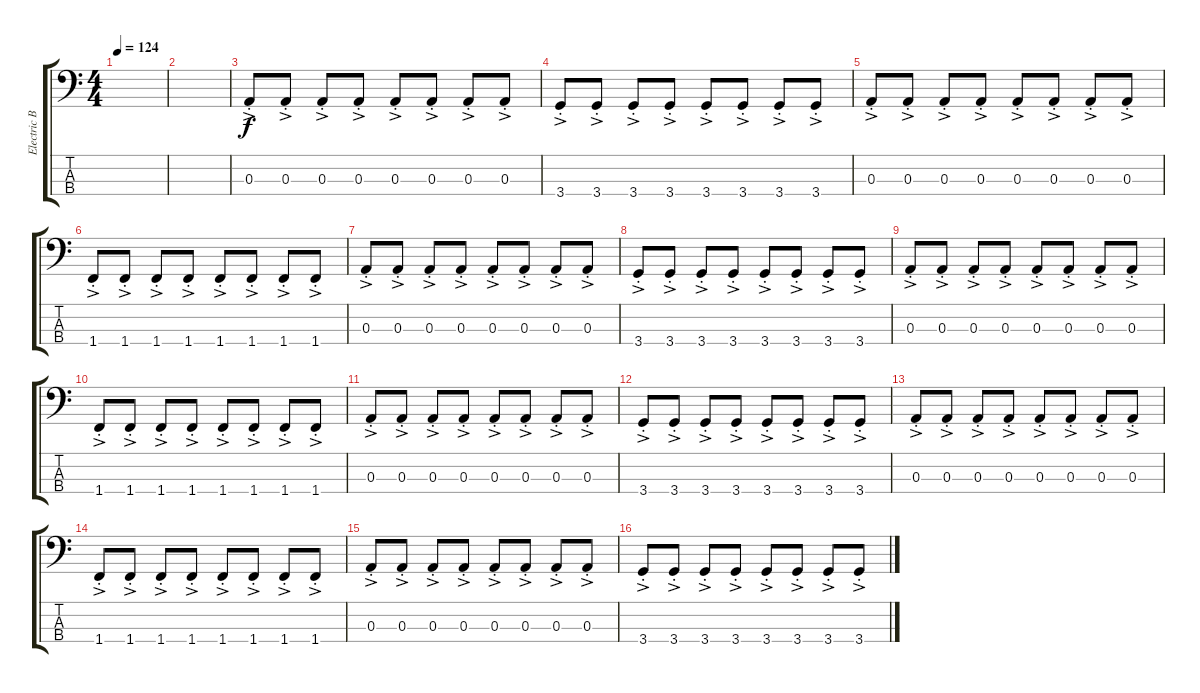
\track ("Electric Bass" "Electric B") {instrument electricbassfinger}
\staff {score tabs}
\tuning (G2 D2 A1 E1) {hide}
\ts (4 4)
\tempo 124
\clef f4
\ks c
|
|
0.3{ac st}.8 0.3{ac st}.8 0.3{ac st}.8 0.3{ac st}.8 0.3{ac st}.8 0.3{ac st}.8 0.3{ac st}.8 0.3{ac st}.8 |
3.4{ac st}.8 3.4{ac st}.8 3.4{ac st}.8 3.4{ac st}.8 3.4{ac st}.8 3.4{ac st}.8 3.4{ac st}.8 3.4{ac st}.8 |
0.3{ac st}.8 0.3{ac st}.8 0.3{ac st}.8 0.3{ac st}.8 0.3{ac st}.8 0.3{ac st}.8 0.3{ac st}.8 0.3{ac st}.8 |
1.4{ac st}.8 1.4{ac st}.8 1.4{ac st}.8 1.4{ac st}.8 1.4{ac st}.8 1.4{ac st}.8 1.4{ac st}.8 1.4{ac st}.8 |
0.3{ac st}.8 0.3{ac st}.8 0.3{ac st}.8 0.3{ac st}.8 0.3{ac st}.8 0.3{ac st}.8 0.3{ac st}.8 0.3{ac st}.8 |
3.4{ac st}.8 3.4{ac st}.8 3.4{ac st}.8 3.4{ac st}.8 3.4{ac st}.8 3.4{ac st}.8 3.4{ac st}.8 3.4{ac st}.8 |
0.3{ac st}.8 0.3{ac st}.8 0.3{ac st}.8 0.3{ac st}.8 0.3{ac st}.8 0.3{ac st}.8 0.3{ac st}.8 0.3{ac st}.8 |
1.4{ac st}.8 1.4{ac st}.8 1.4{ac st}.8 1.4{ac st}.8 1.4{ac st}.8 1.4{ac st}.8 1.4{ac st}.8 1.4{ac st}.8 |
0.3{ac st}.8 0.3{ac st}.8 0.3{ac st}.8 0.3{ac st}.8 0.3{ac st}.8 0.3{ac st}.8 0.3{ac st}.8 0.3{ac st}.8 |
3.4{ac st}.8 3.4{ac st}.8 3.4{ac st}.8 3.4{ac st}.8 3.4{ac st}.8 3.4{ac st}.8 3.4{ac st}.8 3.4{ac st}.8 |
0.3{ac st}.8 0.3{ac st}.8 0.3{ac st}.8 0.3{ac st}.8 0.3{ac st}.8 0.3{ac st}.8 0.3{ac st}.8 0.3{ac st}.8 |
1.4{ac st}.8 1.4{ac st}.8 1.4{ac st}.8 1.4{ac st}.8 1.4{ac st}.8 1.4{ac st}.8 1.4{ac st}.8 1.4{ac st}.8 |
0.3{ac st}.8 0.3{ac st}.8 0.3{ac st}.8 0.3{ac st}.8 0.3{ac st}.8 0.3{ac st}.8 0.3{ac st}.8 0.3{ac st}.8 |
3.4{ac st}.8 3.4{ac st}.8 3.4{ac st}.8 3.4{ac st}.8 3.4{ac st}.8 3.4{ac st}.8 3.4{ac st}.8 3.4{ac st}.8
